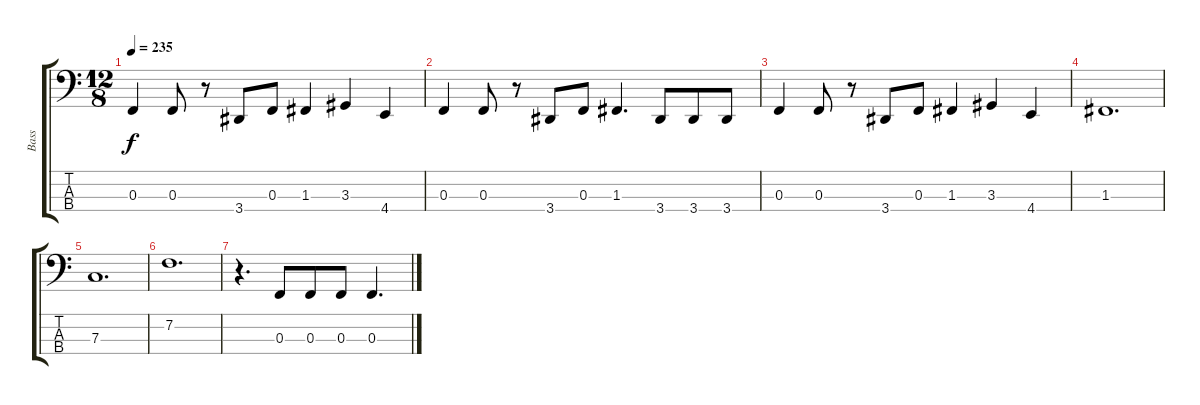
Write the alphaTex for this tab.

\track ("Bass" "Bass") {instrument electricbassfinger}
\staff {score tabs}
\tuning (Eb2 Bb1 F1 C1) {hide}
\ts (12 8)
\tempo 235
\clef f4
\ks c
0.3.4{dy f} 0.3.8 r.8 3.4.8 0.3.8 1.3.4 3.3.4 4.4.4 |
0.3.4 0.3.8 r.8 3.4.8 0.3.8 1.3.4{d} 3.4.8 3.4.8 3.4.8 |
0.3.4 0.3.8 r.8 3.4.8 0.3.8 1.3.4 3.3.4 4.4.4 |
1.3.1{d} |
7.3.1{d} |
7.2.1{d} |
r.4{d} 0.3.8 0.3.8 0.3.8 0.3.4{d}
